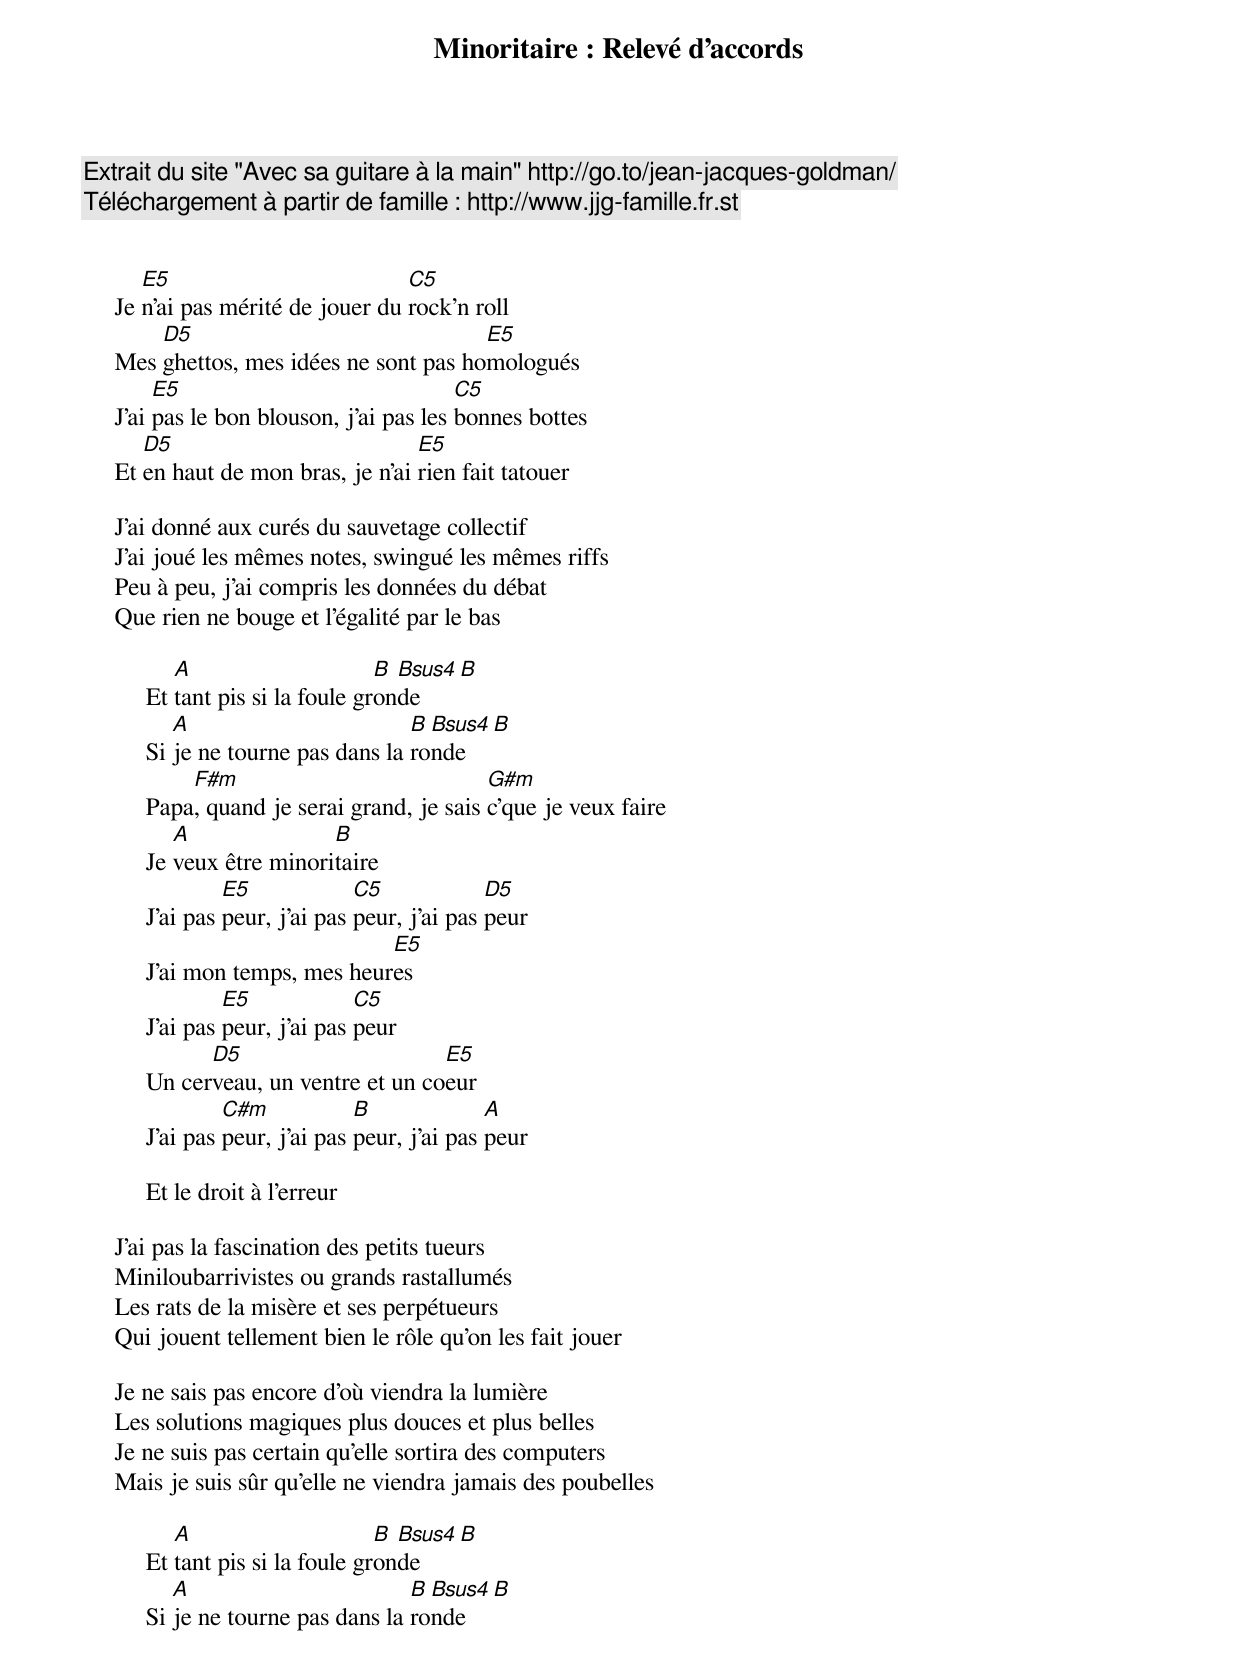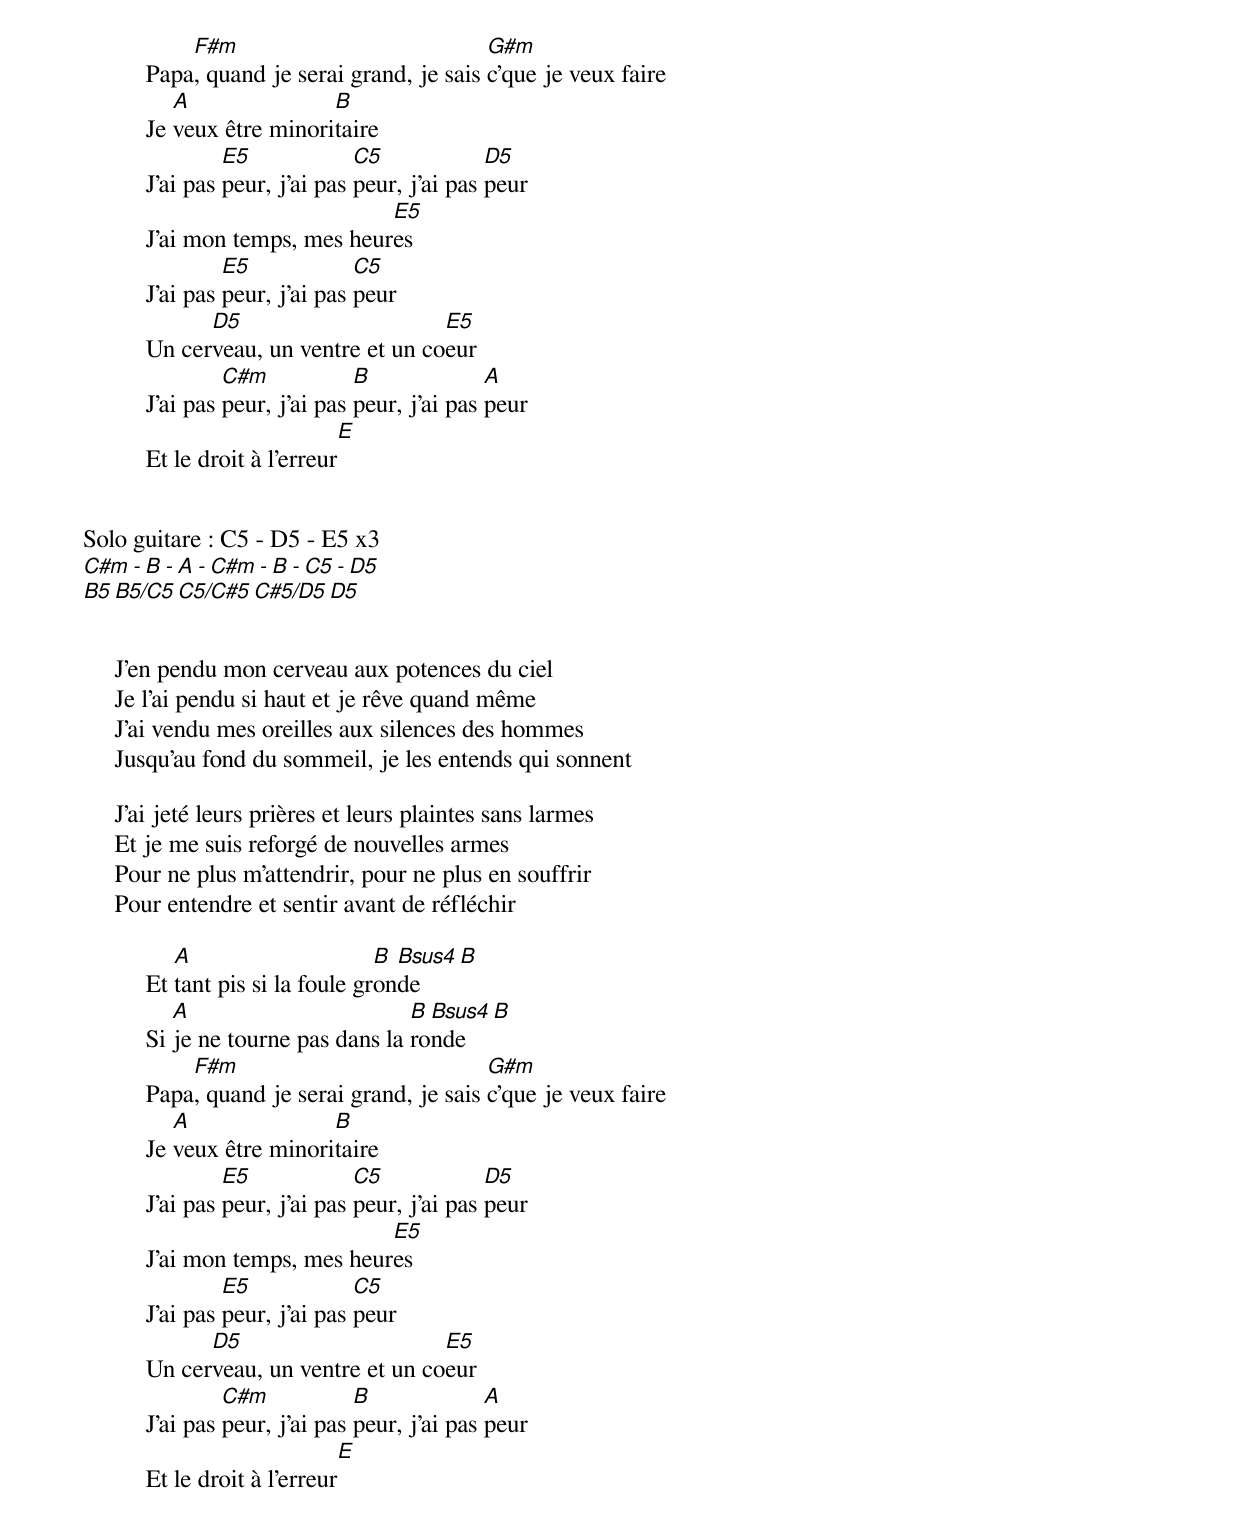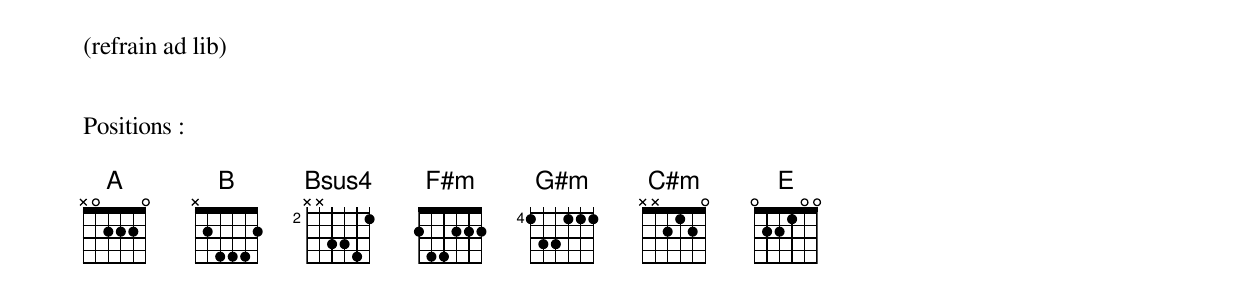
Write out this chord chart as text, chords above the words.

Minoritaire : Relevé d'accords

Extrait du site "Avec sa guitare à la main" http://go.to/jean-jacques-goldman/
Téléchargement à partir de famille : http://www.jjg-famille.fr.st


        E5                          C5
     Je n'ai pas mérité de jouer du rock'n roll
         D5                               E5
     Mes ghettos, mes idées ne sont pas homologués
          E5                               C5
     J'ai pas le bon blouson, j'ai pas les bonnes bottes
        D5                           E5
     Et en haut de mon bras, je n'ai rien fait tatouer

     J'ai donné aux curés du sauvetage collectif
     J'ai joué les mêmes notes, swingué les mêmes riffs
     Peu à peu, j'ai compris les données du débat
     Que rien ne bouge et l'égalité par le bas

             A                      B Bsus4 B
          Et tant pis si la foule gronde
             A                        B Bsus4 B
          Si je ne tourne pas dans la ronde
              F#m                             G#m
          Papa, quand je serai grand, je sais c'que je veux faire
             A               B
          Je veux être minoritaire
                   E5             C5             D5
          J'ai pas peur, j'ai pas peur, j'ai pas peur
                                  E5
          J'ai mon temps, mes heures
                   E5             C5
          J'ai pas peur, j'ai pas peur
                D5                      E5
          Un cerveau, un ventre et un coeur
                   C#m            B              A
          J'ai pas peur, j'ai pas peur, j'ai pas peur

          Et le droit à l'erreur

     J'ai pas la fascination des petits tueurs
     Miniloubarrivistes ou grands rastallumés
     Les rats de la misère et ses perpétueurs
     Qui jouent tellement bien le rôle qu'on les fait jouer

     Je ne sais pas encore d'où viendra la lumière
     Les solutions magiques plus douces et plus belles
     Je ne suis pas certain qu'elle sortira des computers
     Mais je suis sûr qu'elle ne viendra jamais des poubelles

             A                      B Bsus4 B
          Et tant pis si la foule gronde
             A                        B Bsus4 B
          Si je ne tourne pas dans la ronde
              F#m                             G#m
          Papa, quand je serai grand, je sais c'que je veux faire
             A               B
          Je veux être minoritaire
                   E5             C5             D5
          J'ai pas peur, j'ai pas peur, j'ai pas peur
                                  E5
          J'ai mon temps, mes heures
                   E5             C5
          J'ai pas peur, j'ai pas peur
                D5                      E5
          Un cerveau, un ventre et un coeur
                   C#m            B              A
          J'ai pas peur, j'ai pas peur, j'ai pas peur
                                    E
          Et le droit à l'erreur


Solo guitare : C5 - D5 - E5 x3
               C#m - B - A - C#m - B - C5 - D5
               B5  B5/C5  C5/C#5  C#5/D5 D5


     J'en pendu mon cerveau aux potences du ciel
     Je l'ai pendu si haut et je rêve quand même
     J'ai vendu mes oreilles aux silences des hommes
     Jusqu'au fond du sommeil, je les entends qui sonnent

     J'ai jeté leurs prières et leurs plaintes sans larmes
     Et je me suis reforgé de nouvelles armes
     Pour ne plus m'attendrir, pour ne plus en souffrir
     Pour entendre et sentir avant de réfléchir

             A                      B Bsus4 B
          Et tant pis si la foule gronde
             A                        B Bsus4 B
          Si je ne tourne pas dans la ronde
              F#m                             G#m
          Papa, quand je serai grand, je sais c'que je veux faire
             A               B
          Je veux être minoritaire
                   E5             C5             D5
          J'ai pas peur, j'ai pas peur, j'ai pas peur
                                  E5
          J'ai mon temps, mes heures
                   E5             C5
          J'ai pas peur, j'ai pas peur
                D5                      E5
          Un cerveau, un ventre et un coeur
                   C#m            B              A
          J'ai pas peur, j'ai pas peur, j'ai pas peur
                                    E
          Et le droit à l'erreur

(refrain ad lib)


Positions :

E5    x799xx
C5    x355xx
D5    x577xx
C#m   446654
B     224442
A     002220
Bsus4 224452
F#m   244222
G#m   466444
B5    x244xx
C#5   x466xx
